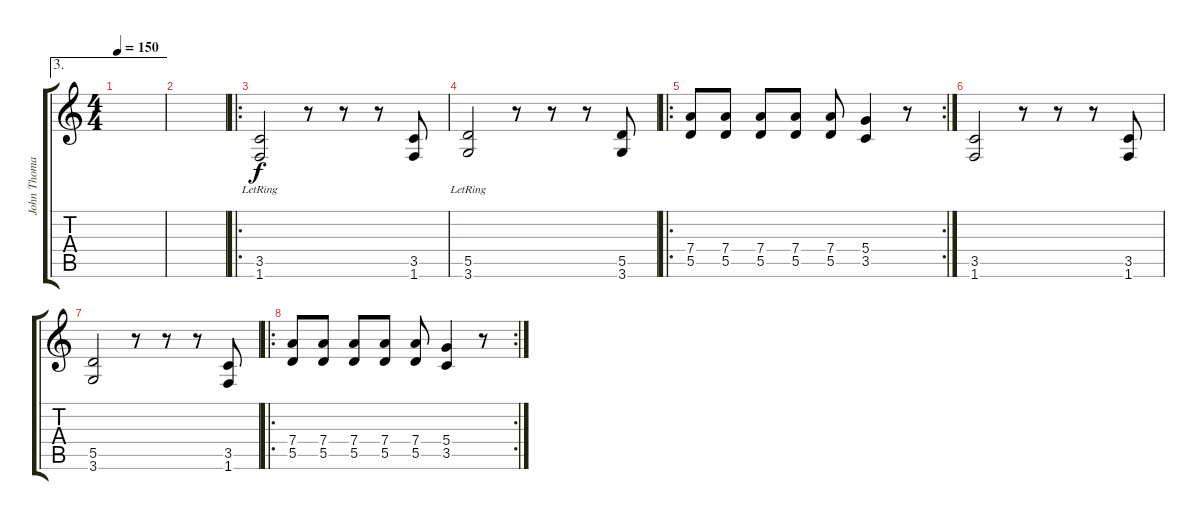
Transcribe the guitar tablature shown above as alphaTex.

\track ("John Thomas" "John Thoma") {instrument distortionguitar}
\staff {score tabs}
\tuning (E4 B3 G3 D3 A2 E2) {hide}
\ae 3
\ts (4 4)
\tempo 150
\clef g2
\ks c
|
|
\ro
(3.5{lr} 1.6{lr}).2 r.8 r.8 r.8 (3.5 1.6).8 |
(5.5{lr} 3.6{lr}).2 r.8 r.8 r.8 (5.5 3.6).8 |
\ro
\rc 2
(7.4 5.5).8 (7.4 5.5).8 (7.4 5.5).8 (7.4 5.5).8 (7.4 5.5).8 (5.4 3.5).4 r.8 |
(3.5 1.6).2 r.8 r.8 r.8 (3.5 1.6).8 |
(5.5 3.6).2 r.8 r.8 r.8 (3.5 1.6).8 |
\ro
\rc 2
(7.4 5.5).8 (7.4 5.5).8 (7.4 5.5).8 (7.4 5.5).8 (7.4 5.5).8 (5.4 3.5).4 r.8
